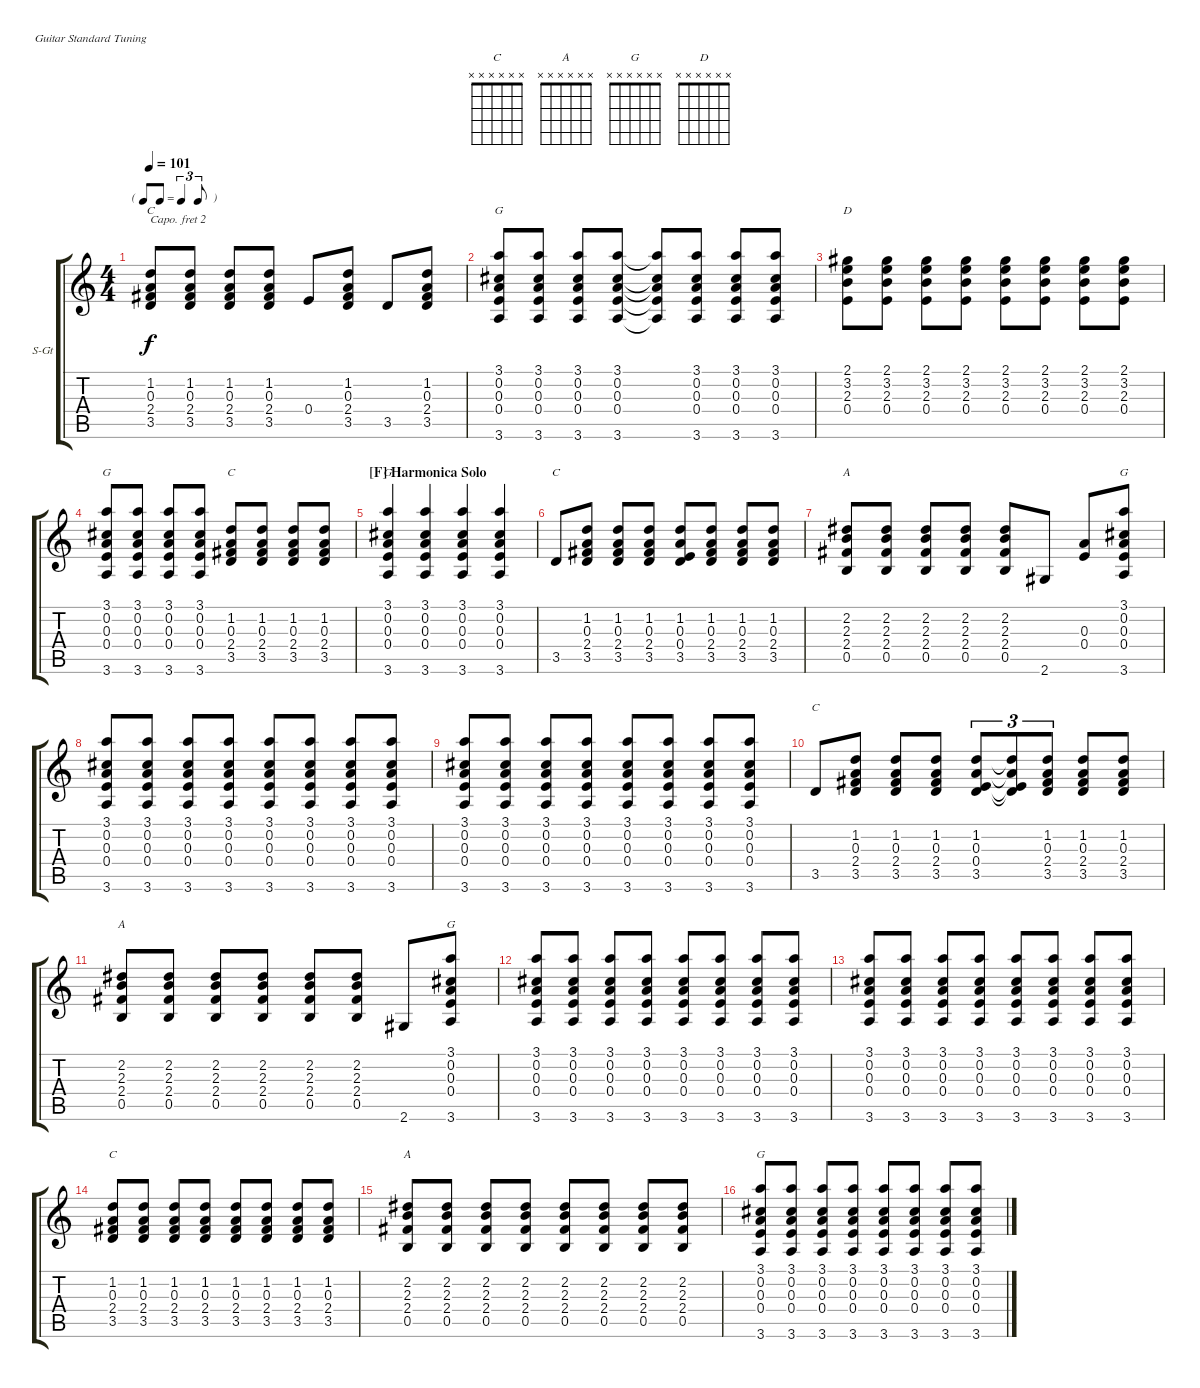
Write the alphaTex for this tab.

\bracketExtendMode groupsimilarinstruments
\firstSystemTrackNameOrientation horizontal
\otherSystemsTrackNameOrientation horizontal
\track ("Keith Richards - Guitar (Capo 2)" "S-Gt") {instrument acousticguitarsteel}
\staff {score tabs}
\capo 2
\tuning (E4 B3 G3 D3 A2 E2)
\chord ("C" x x x x x x)
\chord ("A" x x x x x x)
\chord ("G" x x x x x x)
\chord ("D" x x x x x x)
\ts (4 4)
\tf triplet8th
\tempo 101
\clef g2
\ks c
(1.2 0.3 2.4 3.5).8{ch "C" dy f} (1.2 0.3 2.4 3.5).8 (1.2 0.3 2.4 3.5).8 (1.2 0.3 2.4 3.5).8 0.4.8 (1.2 0.3 2.4 3.5).8 3.5.8 (1.2 0.3 2.4 3.5).8 |
(3.1 0.2 0.3 0.4 3.6).8{ch "G"} (3.1 0.2 0.3 0.4 3.6).8 (3.1 0.2 0.3 0.4 3.6).8 (3.1 0.2 0.3 0.4 3.6).8 (3.1{t} 0.2{t} 0.3{t} 0.4{t} 3.6{t}).8 (3.1 0.2 0.3 0.4 3.6).8 (3.1 0.2 0.3 0.4 3.6).8 (3.1 0.2 0.3 0.4 3.6).8 |
(2.1 3.2 2.3 0.4).8{ch "D"} (2.1 3.2 2.3 0.4).8 (2.1 3.2 2.3 0.4).8 (2.1 3.2 2.3 0.4).8 (2.1 3.2 2.3 0.4).8 (2.1 3.2 2.3 0.4).8 (2.1 3.2 2.3 0.4).8 (2.1 3.2 2.3 0.4).8 |
(3.1 0.2 0.3 0.4 3.6).8{ch "G"} (3.1 0.2 0.3 0.4 3.6).8 (3.1 0.2 0.3 0.4 3.6).8 (3.1 0.2 0.3 0.4 3.6).8 (1.2 0.3 2.4 3.5).8{ch "C"} (1.2 0.3 2.4 3.5).8 (1.2 0.3 2.4 3.5).8 (1.2 0.3 2.4 3.5).8 |
\section ("F" "Harmonica Solo")
(3.1 0.2 0.3 0.4 3.6).4{ch "G"} (3.1 0.2 0.3 0.4 3.6).4 (3.1 0.2 0.3 0.4 3.6).4 (3.1 0.2 0.3 0.4 3.6).4 |
3.5.8{ch "C"} (1.2 0.3 2.4 3.5).8 (1.2 0.3 2.4 3.5).8 (1.2 0.3 2.4 3.5).8 (1.2 0.3 0.4 3.5).8 (1.2 0.3 2.4 3.5).8 (1.2 0.3 2.4 3.5).8 (1.2 0.3 2.4 3.5).8 |
(2.2 2.3 2.4 0.5).8{ch "A"} (2.2 2.3 2.4 0.5).8 (2.2 2.3 2.4 0.5).8 (2.2 2.3 2.4 0.5).8 (2.2 2.3 2.4 0.5).8 2.6.8 (0.3 0.4).8 (3.1 0.2 0.3 0.4 3.6).8{ch "G"} |
(3.1 0.2 0.3 0.4 3.6).8 (3.1 0.2 0.3 0.4 3.6).8 (3.1 0.2 0.3 0.4 3.6).8 (3.1 0.2 0.3 0.4 3.6).8 (3.1 0.2 0.3 0.4 3.6).8 (3.1 0.2 0.3 0.4 3.6).8 (3.1 0.2 0.3 0.4 3.6).8 (3.1 0.2 0.3 0.4 3.6).8 |
(3.1 0.2 0.3 0.4 3.6).8 (3.1 0.2 0.3 0.4 3.6).8 (3.1 0.2 0.3 0.4 3.6).8 (3.1 0.2 0.3 0.4 3.6).8 (3.1 0.2 0.3 0.4 3.6).8 (3.1 0.2 0.3 0.4 3.6).8 (3.1 0.2 0.3 0.4 3.6).8 (3.1 0.2 0.3 0.4 3.6).8 |
3.5.8{ch "C"} (1.2 0.3 2.4 3.5).8 (1.2 0.3 2.4 3.5).8 (1.2 0.3 2.4 3.5).8 (1.2 0.3 0.4 3.5).8{tu (3 2)} (1.2{t} 0.3{t} 0.4{t} 3.5{t}).8{tu (3 2)} (1.2 0.3 2.4 3.5).8{tu (3 2)} (1.2 0.3 2.4 3.5).8 (1.2 0.3 2.4 3.5).8 |
(2.2 2.3 2.4 0.5).8{ch "A"} (2.2 2.3 2.4 0.5).8 (2.2 2.3 2.4 0.5).8 (2.2 2.3 2.4 0.5).8 (2.2 2.3 2.4 0.5).8 (2.2 2.3 2.4 0.5).8 2.6.8 (3.1 0.2 0.3 0.4 3.6).8{ch "G"} |
(3.1 0.2 0.3 0.4 3.6).8 (3.1 0.2 0.3 0.4 3.6).8 (3.1 0.2 0.3 0.4 3.6).8 (3.1 0.2 0.3 0.4 3.6).8 (3.1 0.2 0.3 0.4 3.6).8 (3.1 0.2 0.3 0.4 3.6).8 (3.1 0.2 0.3 0.4 3.6).8 (3.1 0.2 0.3 0.4 3.6).8 |
(3.1 0.2 0.3 0.4 3.6).8 (3.1 0.2 0.3 0.4 3.6).8 (3.1 0.2 0.3 0.4 3.6).8 (3.1 0.2 0.3 0.4 3.6).8 (3.1 0.2 0.3 0.4 3.6).8 (3.1 0.2 0.3 0.4 3.6).8 (3.1 0.2 0.3 0.4 3.6).8 (3.1 0.2 0.3 0.4 3.6).8 |
(1.2 0.3 2.4 3.5).8{ch "C"} (1.2 0.3 2.4 3.5).8 (1.2 0.3 2.4 3.5).8 (1.2 0.3 2.4 3.5).8 (1.2 0.3 2.4 3.5).8 (1.2 0.3 2.4 3.5).8 (1.2 0.3 2.4 3.5).8 (1.2 0.3 2.4 3.5).8 |
(2.2 2.3 2.4 0.5).8{ch "A"} (2.2 2.3 2.4 0.5).8 (2.2 2.3 2.4 0.5).8 (2.2 2.3 2.4 0.5).8 (2.2 2.3 2.4 0.5).8 (2.2 2.3 2.4 0.5).8 (2.2 2.3 2.4 0.5).8 (2.2 2.3 2.4 0.5).8 |
(3.1 0.2 0.3 0.4 3.6).8{ch "G"} (3.1 0.2 0.3 0.4 3.6).8 (3.1 0.2 0.3 0.4 3.6).8 (3.1 0.2 0.3 0.4 3.6).8 (3.1 0.2 0.3 0.4 3.6).8 (3.1 0.2 0.3 0.4 3.6).8 (3.1 0.2 0.3 0.4 3.6).8 (3.1 0.2 0.3 0.4 3.6).8
